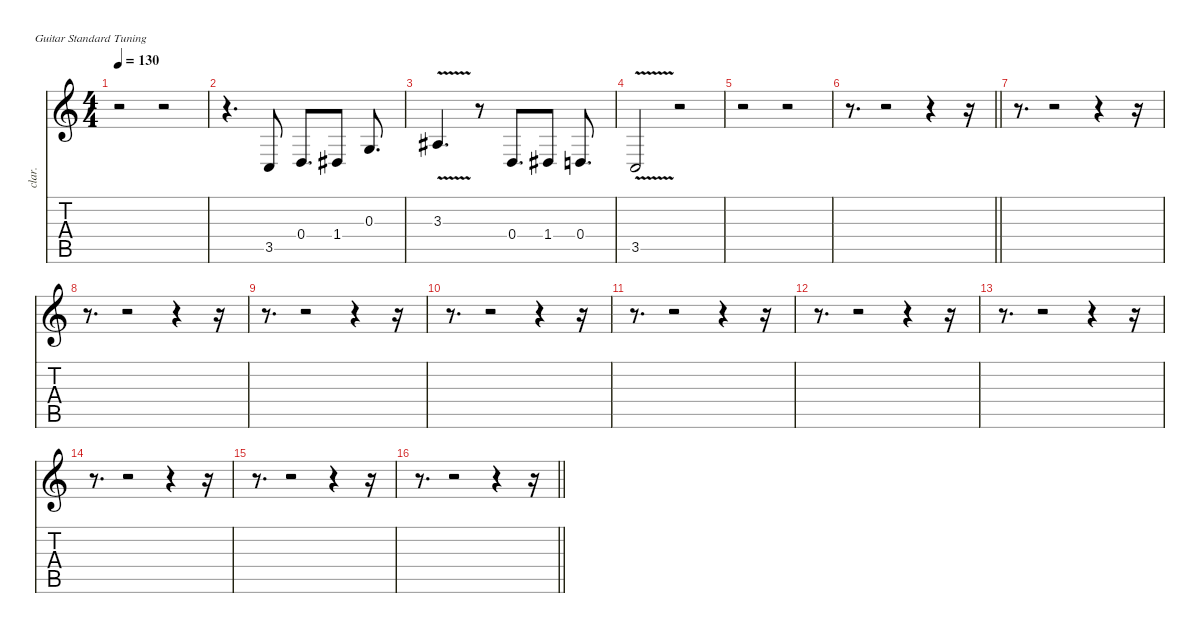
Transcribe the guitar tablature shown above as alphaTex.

\defaultSystemsLayout 4
\hideDynamics
\bracketExtendMode nobrackets
\track ("Chant" "clar.") {mute instrument clarinet}
\staff {score tabs}
\tuning (E4 B3 G3 D3 A2 E2)
\ts (4 4)
\tempo 130
\clef g2
\ks c
r.2{dy f} r.2 |
r.4{d} 3.5.8 0.4.8{d} 1.4{acc #}.8 0.3.8{d} |
3.3{v acc #}.4{d} r.8 0.4.8{d} 1.4{acc #}.8 0.4.8{d} |
3.5{v}.2 r.2 |
r.2 r.2 |
\barLineRight lightlight
r.8{d} r.2 r.4 r.16 |
r.8{d} r.2 r.4 r.16 |
r.8{d} r.2 r.4 r.16 |
r.8{d} r.2 r.4 r.16 |
r.8{d} r.2 r.4 r.16 |
r.8{d} r.2 r.4 r.16 |
r.8{d} r.2 r.4 r.16 |
r.8{d} r.2 r.4 r.16 |
r.8{d} r.2 r.4 r.16 |
r.8{d} r.2 r.4 r.16 |
\barLineRight lightlight
r.8{d} r.2 r.4 r.16
